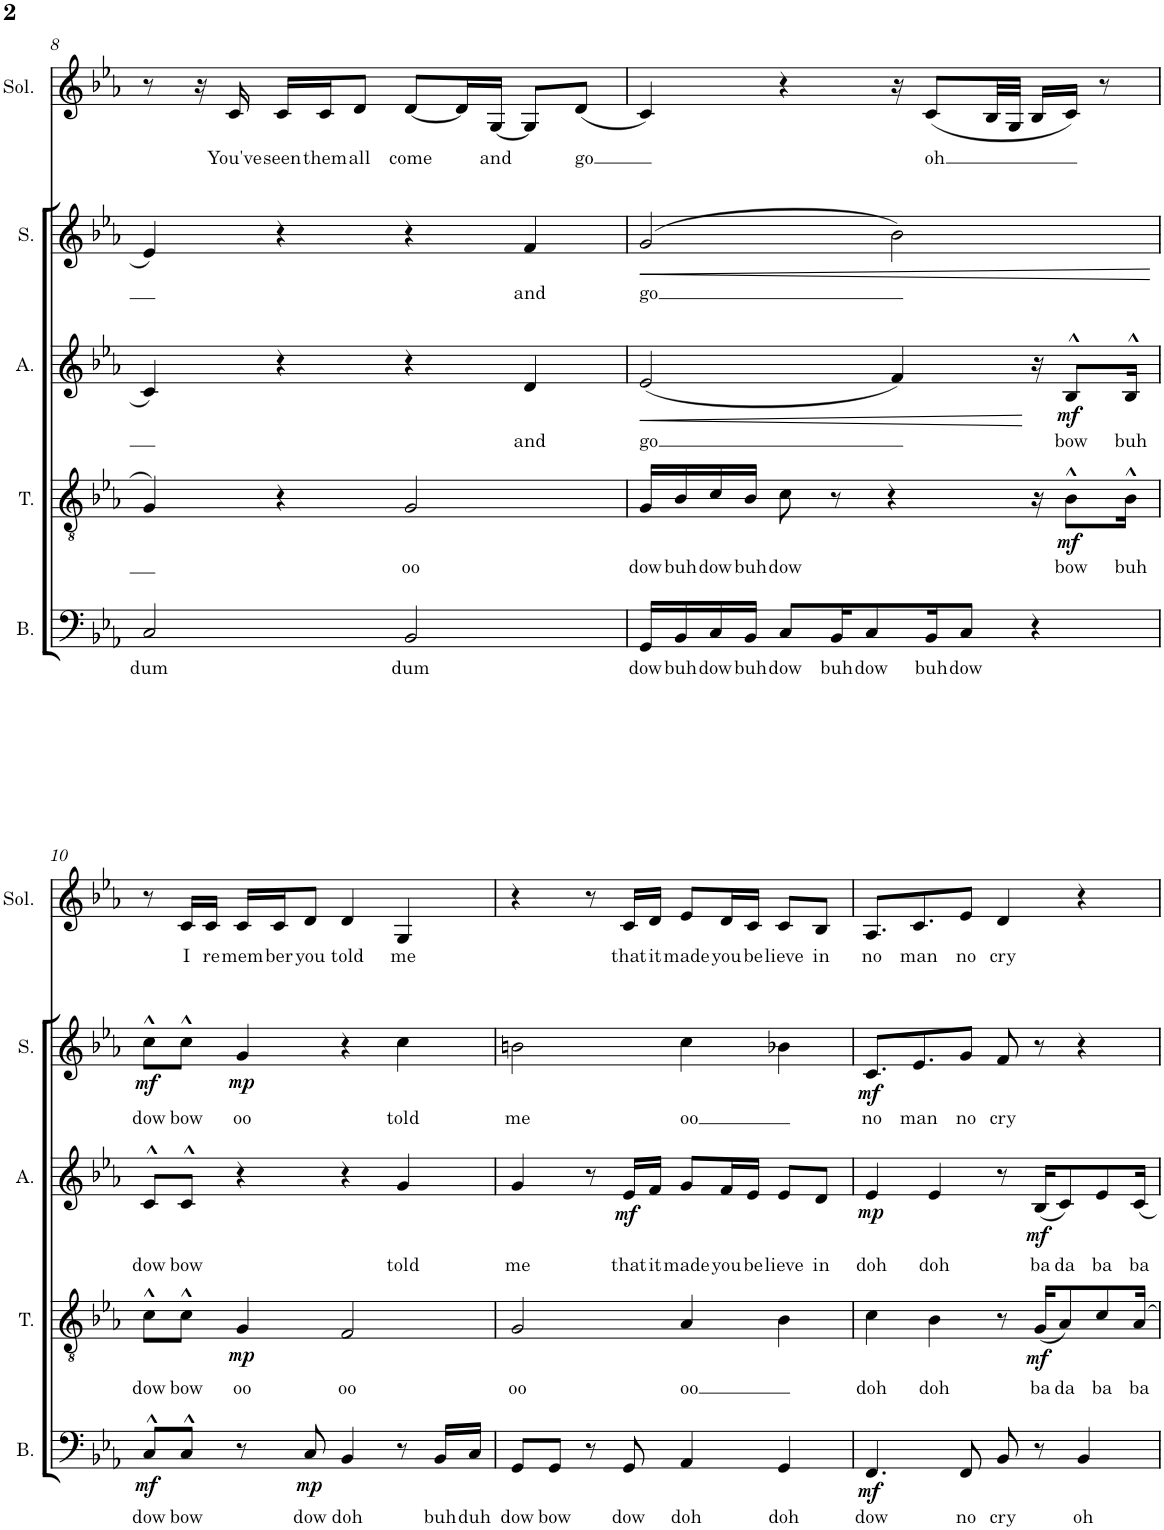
**kern	**text	**dynam	**kern	**text	**dynam	**kern	**text	**dynam	**kern	**text	**dynam	**kern	**text
*part5	*part5	*part5	*part4	*part4	*part4	*part3	*part3	*part3	*part2	*part2	*part2	*part1	*part1
*staff5	*staff5	*staff5	*staff4	*staff4	*staff4	*staff3	*staff3	*staff3	*staff2	*staff2	*staff2	*staff1	*staff1
*I"Bass	*	*	*I"Tenor	*	*	*I"Alto	*	*	*I"Soprano	*	*	*I"Solo	*
*I'B.	*	*	*I'T.	*	*	*I'A.	*	*	*I'S.	*	*	*I'Sol.	*
!!LO:PB:g=z
*clefF4	*	*	*clefGv2	*	*	*clefG2	*	*	*clefG2	*	*	*clefG2	*
*k[b-e-a-]	*	*	*k[b-e-a-]	*	*	*k[b-e-a-]	*	*	*k[b-e-a-]	*	*	*k[b-e-a-]	*
*M4/4	*	*	*M4/4	*	*	*M4/4	*	*	*M4/4	*	*	*M4/4	*
=8	=8	=8	=8	=8	=8	=8	=8	=8	=8	=8	=8	=8	=8
!	!LO:LY:b	!	!	!	!	!	!	!	!	!	!	!	!
2C/	dum	.	4G/	.	.	4c/	.	.	4e-/	.	.	8r	.
.	.	.	.	.	.	.	.	.	.	.	.	16r	.
!	!	!	!	!	!	!	!	!	!	!	!	!	!LO:LY:b
.	.	.	.	.	.	.	.	.	.	.	.	16c/	You've
!	!	!	!	!	!	!	!	!	!	!	!	!	!LO:LY:b
.	.	.	4r	.	.	4r	.	.	4r	.	.	16c/LL	seen
!	!	!	!	!	!	!	!	!	!	!	!	!	!LO:LY:b
.	.	.	.	.	.	.	.	.	.	.	.	16c/J	them
!	!	!	!	!	!	!	!	!	!	!	!	!	!LO:LY:b
.	.	.	.	.	.	.	.	.	.	.	.	8d/J	all
!	!LO:LY:b	!	!	!LO:LY:b	!	!	!	!	!	!	!	!	!LO:LY:b
2BB-/	dum	.	2G/	oo	.	4r	.	.	4r	.	.	[8d/L	come
.	.	.	.	.	.	.	.	.	.	.	.	16d/L]	.
!	!	!	!	!	!	!	!	!	!	!	!	!	!LO:LY:b
.	.	.	.	.	.	.	.	.	.	.	.	[16G/JJ	and
!	!	!	!	!	!	!	!LO:LY:b	!	!	!LO:LY:b	!	!	!
.	.	.	.	.	.	4d/	and	.	4f/	and	.	8G/L]	.
!	!	!	!	!	!	!	!	!	!	!	!	!	!LO:LY:b
.	.	.	.	.	.	.	.	.	.	.	.	(8d/J	go
=9	=9	=9	=9	=9	=9	=9	=9	=9	=9	=9	=9	=9	=9
!	!LO:LY:b	!	!	!LO:LY:b	!	!	!LO:LY:b	!LO:HP:b	!	!LO:LY:b	!LO:HP:b	!	!
16GG/LL	dow	.	16G/LL	dow	.	(2e-/	go	<	(2g/	go	<	4c/)	.
!	!LO:LY:b	!	!	!LO:LY:b	!	!	!	!	!	!	!	!	!
16BB-/	buh	.	16B-/	buh	.	.	.	.	.	.	.	.	.
!	!LO:LY:b	!	!	!LO:LY:b	!	!	!	!	!	!	!	!	!
16C/	dow	.	16c/	dow	.	.	.	.	.	.	.	.	.
!	!LO:LY:b	!	!	!LO:LY:b	!	!	!	!	!	!	!	!	!
16BB-/JJ	buh	.	16B-/JJ	buh	.	.	.	.	.	.	.	.	.
!	!LO:LY:b	!	!	!LO:LY:b	!	!	!	!	!	!	!	!	!
8C/L	dow	.	8c\	dow	.	.	.	.	.	.	.	4r	.
!	!LO:LY:b	!	!	!	!	!	!	!	!	!	!	!	!
16BB-/K	buh	.	8r	.	.	.	.	.	.	.	.	.	.
!	!LO:LY:b	!	!	!	!	!	!	!	!	!	!	!	!
8C/	dow	.	.	.	.	.	.	.	.	.	.	.	.
.	.	.	4r	.	.	4f/)	.	.	2b-\)	.	.	16r	.
!	!LO:LY:b	!	!	!	!	!	!	!	!	!	!	!	!LO:LY:b
16BB-/K	buh	.	.	.	.	.	.	.	.	.	.	(8c/L	oh
!	!LO:LY:b	!	!	!	!	!	!	!	!	!	!	!	!
8C/J	dow	.	.	.	.	.	.	.	.	.	.	.	.
.	.	.	.	.	.	.	.	.	.	.	.	32B-/LL	.
.	.	.	.	.	.	.	.	.	.	.	.	32G/JJJ	.
4r	.	.	16r	.	.	16r	.	[	.	.	.	16B-/LL	.
!	!	!	!	!LO:LY:b	!LO:DY:b	!	!LO:LY:b	!LO:DY:b	!	!	!	!	!
.	.	.	8B-^^\L	bow	mf	8B-^^/L	bow	mf	.	.	.	16c/JJ)	.
.	.	.	.	.	.	.	.	.	.	.	.	8r	.
!	!	!	!	!LO:LY:b	!	!	!LO:LY:b	!	!	!	!	!	!
.	.	.	16B-^^\Jk	buh	.	16B-^^/Jk	buh	.	.	.	.	.	.
.	.	.	.	.	.	.	.	.	.	.	[	.	.
!!LO:LB:g=z
=10	=10	=10	=10	=10	=10	=10	=10	=10	=10	=10	=10	=10	=10
!	!LO:LY:b	!LO:DY:b	!	!LO:LY:b	!	!	!LO:LY:b	!	!	!LO:LY:b	!LO:DY:b	!	!
8C^^/L	dow	mf	8c^^\L	dow	.	8c^^/L	dow	.	8cc^^\L	dow	mf	8r	.
!	!LO:LY:b	!	!	!LO:LY:b	!	!	!LO:LY:b	!	!	!LO:LY:b	!	!	!LO:LY:b
8C^^/J	bow	.	8c^^\J	bow	.	8c^^/J	bow	.	8cc^^\J	bow	.	16c/LL	I
!	!	!	!	!	!	!	!	!	!	!	!	!	!LO:LY:b
.	.	.	.	.	.	.	.	.	.	.	.	16c/JJ	re
!	!	!	!	!LO:LY:b	!LO:DY:b	!	!	!	!	!LO:LY:b	!LO:DY:b	!	!LO:LY:b
8r	.	.	4G/	oo	mp	4r	.	.	4g/	oo	mp	16c/LL	mem
!	!	!	!	!	!	!	!	!	!	!	!	!	!LO:LY:b
.	.	.	.	.	.	.	.	.	.	.	.	16c/J	ber
!	!LO:LY:b	!LO:DY:b	!	!	!	!	!	!	!	!	!	!	!LO:LY:b
8C/	dow	mp	.	.	.	.	.	.	.	.	.	8d/J	you
!	!LO:LY:b	!	!	!LO:LY:b	!	!	!	!	!	!	!	!	!LO:LY:b
4BB-/	doh	.	2F/	oo	.	4r	.	.	4r	.	.	4d/	told
!	!	!	!	!	!	!	!LO:LY:b	!	!	!LO:LY:b	!	!	!LO:LY:b
8r	.	.	.	.	.	4g/	told	.	4cc\	told	.	4G/	me
!	!LO:LY:b	!	!	!	!	!	!	!	!	!	!	!	!
16BB-/LL	buh	.	.	.	.	.	.	.	.	.	.	.	.
!	!LO:LY:b	!	!	!	!	!	!	!	!	!	!	!	!
16C/JJ	duh	.	.	.	.	.	.	.	.	.	.	.	.
=11	=11	=11	=11	=11	=11	=11	=11	=11	=11	=11	=11	=11	=11
!	!LO:LY:b	!	!	!LO:LY:b	!	!	!LO:LY:b	!	!	!LO:LY:b	!	!	!
8GG/L	dow	.	2G/	oo	.	4g/	me	.	2bn\	me	.	4r	.
!	!LO:LY:b	!	!	!	!	!	!	!	!	!	!	!	!
8GG/J	bow	.	.	.	.	.	.	.	.	.	.	.	.
8r	.	.	.	.	.	8r	.	.	.	.	.	8r	.
!	!LO:LY:b	!	!	!	!	!	!LO:LY:b	!LO:DY:b	!	!	!	!	!LO:LY:b
8GG/	dow	.	.	.	.	16e-/LL	that	mf	.	.	.	16c/LL	that
!	!	!	!	!	!	!	!LO:LY:b	!	!	!	!	!	!LO:LY:b
.	.	.	.	.	.	16f/JJ	it	.	.	.	.	16d/JJ	it
!	!LO:LY:b	!	!	!LO:LY:b	!	!	!LO:LY:b	!	!	!LO:LY:b	!	!	!LO:LY:b
4AA-/	doh	.	4A-/	oo	.	8g/L	made	.	4cc\	oo	.	8e-/L	made
!	!	!	!	!	!	!	!LO:LY:b	!	!	!	!	!	!LO:LY:b
.	.	.	.	.	.	16f/L	you	.	.	.	.	16d/L	you
!	!	!	!	!	!	!	!LO:LY:b	!	!	!	!	!	!LO:LY:b
.	.	.	.	.	.	16e-/JJ	be	.	.	.	.	16c/JJ	be
!	!LO:LY:b	!	!	!	!	!	!LO:LY:b	!	!	!	!	!	!LO:LY:b
4GG/	doh	.	4B-\	.	.	8e-/L	lieve	.	4b-X\	.	.	8c/L	lieve
!	!	!	!	!	!	!	!LO:LY:b	!	!	!	!	!	!LO:LY:b
.	.	.	.	.	.	8d/J	in	.	.	.	.	8B-/J	in
=12	=12	=12	=12	=12	=12	=12	=12	=12	=12	=12	=12	=12	=12
!	!LO:LY:b	!LO:DY:b	!	!LO:LY:b	!	!	!LO:LY:b	!LO:DY:b	!	!LO:LY:b	!LO:DY:b	!	!LO:LY:b
4.FF/	dow	mf	4c\	doh	.	4e-/	doh	mp	8.c/L	no	mf	8.A-/L	no
!	!	!	!	!	!	!	!	!	!	!LO:LY:b	!	!	!LO:LY:b
.	.	.	.	.	.	.	.	.	8.e-/	man	.	8.c/	man
!	!	!	!	!LO:LY:b	!	!	!LO:LY:b	!	!	!	!	!	!
.	.	.	4B-\	doh	.	4e-/	doh	.	.	.	.	.	.
!	!LO:LY:b	!	!	!	!	!	!	!	!	!LO:LY:b	!	!	!LO:LY:b
8FF/	no	.	.	.	.	.	.	.	8g/J	no	.	8e-/J	no
!	!LO:LY:b	!	!	!	!	!	!	!	!	!LO:LY:b	!	!	!LO:LY:b
8BB-/	cry	.	8r	.	.	8r	.	.	8f/	cry	.	4d/	cry
!	!	!	!	!LO:LY:b	!LO:DY:b	!	!LO:LY:b	!LO:DY:b	!	!	!	!	!
8r	.	.	(16G/KL	ba	mf	(16B-/KL	ba	mf	8r	.	.	.	.
!	!	!	!	!LO:LY:b	!	!	!LO:LY:b	!	!	!	!	!	!
.	.	.	8A-/)	da	.	8c/)	da	.	.	.	.	.	.
!	!LO:LY:b	!	!	!	!	!	!	!	!	!	!	!	!
4BB-/	oh	.	.	.	.	.	.	.	4r	.	.	4r	.
!	!	!	!	!LO:LY:b	!	!	!LO:LY:b	!	!	!	!	!	!
.	.	.	8c/	ba	.	8e-/	ba	.	.	.	.	.	.
!	!	!	!	!LO:LY:b	!	!	!LO:LY:b	!	!	!	!	!	!
.	.	.	16A-/Jk	ba	.	16c/Jk	ba	.	.	.	.	.	.
=	=	=	=	=	=	=	=	=	=	=	=	=	=
*-	*-	*-	*-	*-	*-	*-	*-	*-	*-	*-	*-	*-	*-
